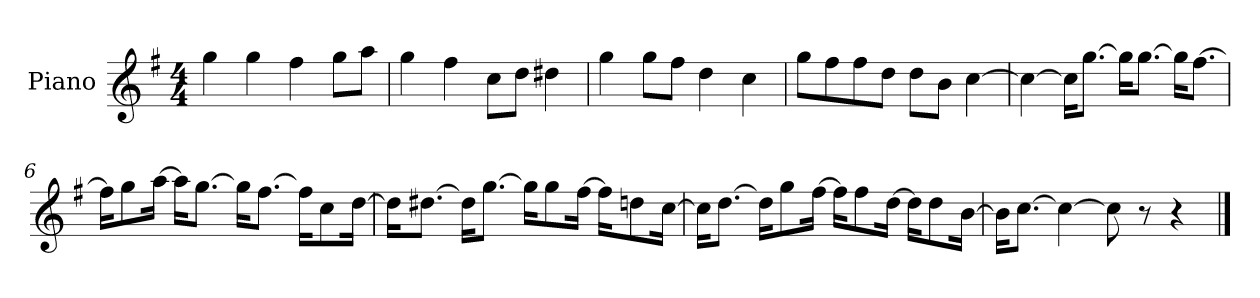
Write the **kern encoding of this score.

**kern
*part1
*staff1
*I"Piano
*I'P-no
*clefG2
*k[f#]
*M4/4
*MM90
=1
4gg\
4gg\
4ff#\
8gg\L
8aa\J
=2
4gg\
4ff#\
8cc\L
8dd\J
4dd#X\
=3
4gg\
8gg\L
8ff#\J
4dd\
4cc\
=4
8gg\L
8ff#\
8ff#\
8dd\J
8dd\L
8b\J
[4cc\
=5
4cc\_
16cc\KL]
[8.gg\J
16gg\KL]
[8.gg\J
16gg\KL]
[8.ff#\J
!!LO:LB:g=z
=6
16ff#\KL]
8gg\
[16aa\Jk
16aa\KL]
[8.gg\J
16gg\KL]
[8.ff#\J
16ff#\KL]
8cc\
[16dd\Jk
=7
16dd\KL]
[8.dd#X\J
16dd#\KL]
[8.gg\J
16gg\KL]
8gg\
[16ff#\Jk
16ff#\KL]
8ddn\
[16cc\Jk
=8
16cc\KL]
[8.dd\J
16dd\KL]
8gg\
[16ff#\Jk
16ff#\KL]
8ff#\
[16dd\Jk
16dd\KL]
8dd\
[16b\Jk
=9
16b\KL]
[8.cc\J
4cc\_
8cc\]
8r
4r
==
*-
